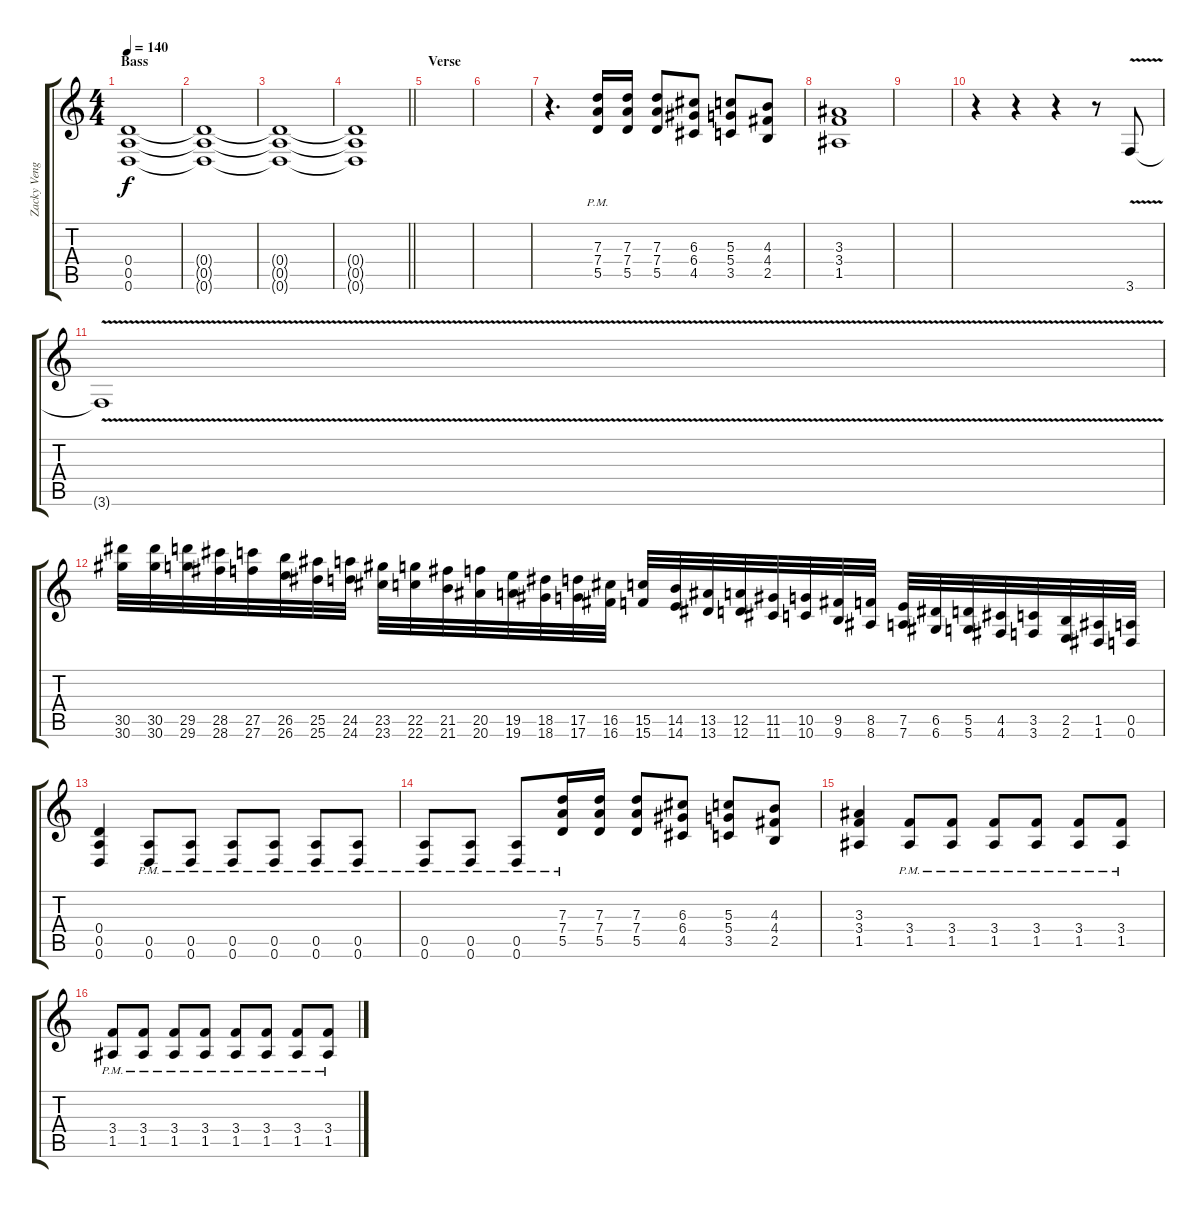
\track ("Zacky Vengeance" "Zacky Veng") {instrument distortionguitar}
\staff {score tabs}
\tuning (E4 B3 G3 D3 A2 D2) {hide}
\ts (4 4)
\section ("" "Bass")
\tempo 140
\clef g2
\ks c
(0.4 0.5 0.6).1{dy f volume 13 balance 16} |
(0.4{t} 0.5{t} 0.6{t}).1 |
(0.4{t} 0.5{t} 0.6{t}).1 |
\barLineRight lightlight
(0.4{t} 0.5{t} 0.6{t}).1 |
\section ("" "Verse")
|
|
r.4{d} (7.3{pm} 7.4{pm} 5.5{pm}).16 (7.3 7.4 5.5).16 (7.3 7.4 5.5).8 (6.3 6.4 4.5).8 (5.3 5.4 3.5).8 (4.3 4.4 2.5).8 |
(3.3 3.4 1.5).1 |
|
r.4 r.4 r.4 r.8 3.6{v}.8 |
3.6{t}.1 |
(30.5 30.6).32{instrument guitarfretnoise} (30.5 30.6).32 (29.5 29.6).32 (28.5 28.6).32 (27.5 27.6).32 (26.5 26.6).32 (25.5 25.6).32 (24.5 24.6).32 (23.5 23.6).32 (22.5 22.6).32 (21.5 21.6).32 (20.5 20.6).32 (19.5 19.6).32 (18.5 18.6).32 (17.5 17.6).32 (16.5 16.6).32 (15.5 15.6).32 (14.5 14.6).32 (13.5 13.6).32 (12.5 12.6).32 (11.5 11.6).32 (10.5 10.6).32 (9.5 9.6).32 (8.5 8.6).32 (7.5 7.6).32 (6.5 6.6).32 (5.5 5.6).32 (4.5 4.6).32 (3.5 3.6).32 (2.5 2.6).32 (1.5 1.6).32 (0.5 0.6).32 |
(0.4 0.5 0.6).4{instrument distortionguitar} (0.5{pm} 0.6{pm}).8 (0.5{pm} 0.6{pm}).8 (0.5{pm} 0.6{pm}).8 (0.5{pm} 0.6{pm}).8 (0.5{pm} 0.6{pm}).8 (0.5{pm} 0.6{pm}).8 |
(0.5{pm} 0.6{pm}).8 (0.5{pm} 0.6{pm}).8 (0.5{pm} 0.6{pm}).8 (7.3{pm} 7.4{pm} 5.5{pm}).16 (7.3 7.4 5.5).16 (7.3 7.4 5.5).8 (6.3 6.4 4.5).8 (5.3 5.4 3.5).8 (4.3 4.4 2.5).8 |
(3.3 3.4 1.5).4 (3.4{pm} 1.5{pm}).8 (3.4{pm} 1.5{pm}).8 (3.4{pm} 1.5{pm}).8 (3.4{pm} 1.5{pm}).8 (3.4{pm} 1.5{pm}).8 (3.4{pm} 1.5{pm}).8 |
(3.4{pm} 1.5{pm}).8 (3.4{pm} 1.5{pm}).8 (3.4{pm} 1.5{pm}).8 (3.4{pm} 1.5{pm}).8 (3.4{pm} 1.5{pm}).8 (3.4{pm} 1.5{pm}).8 (3.4{pm} 1.5{pm}).8 (3.4{pm} 1.5{pm}).8
